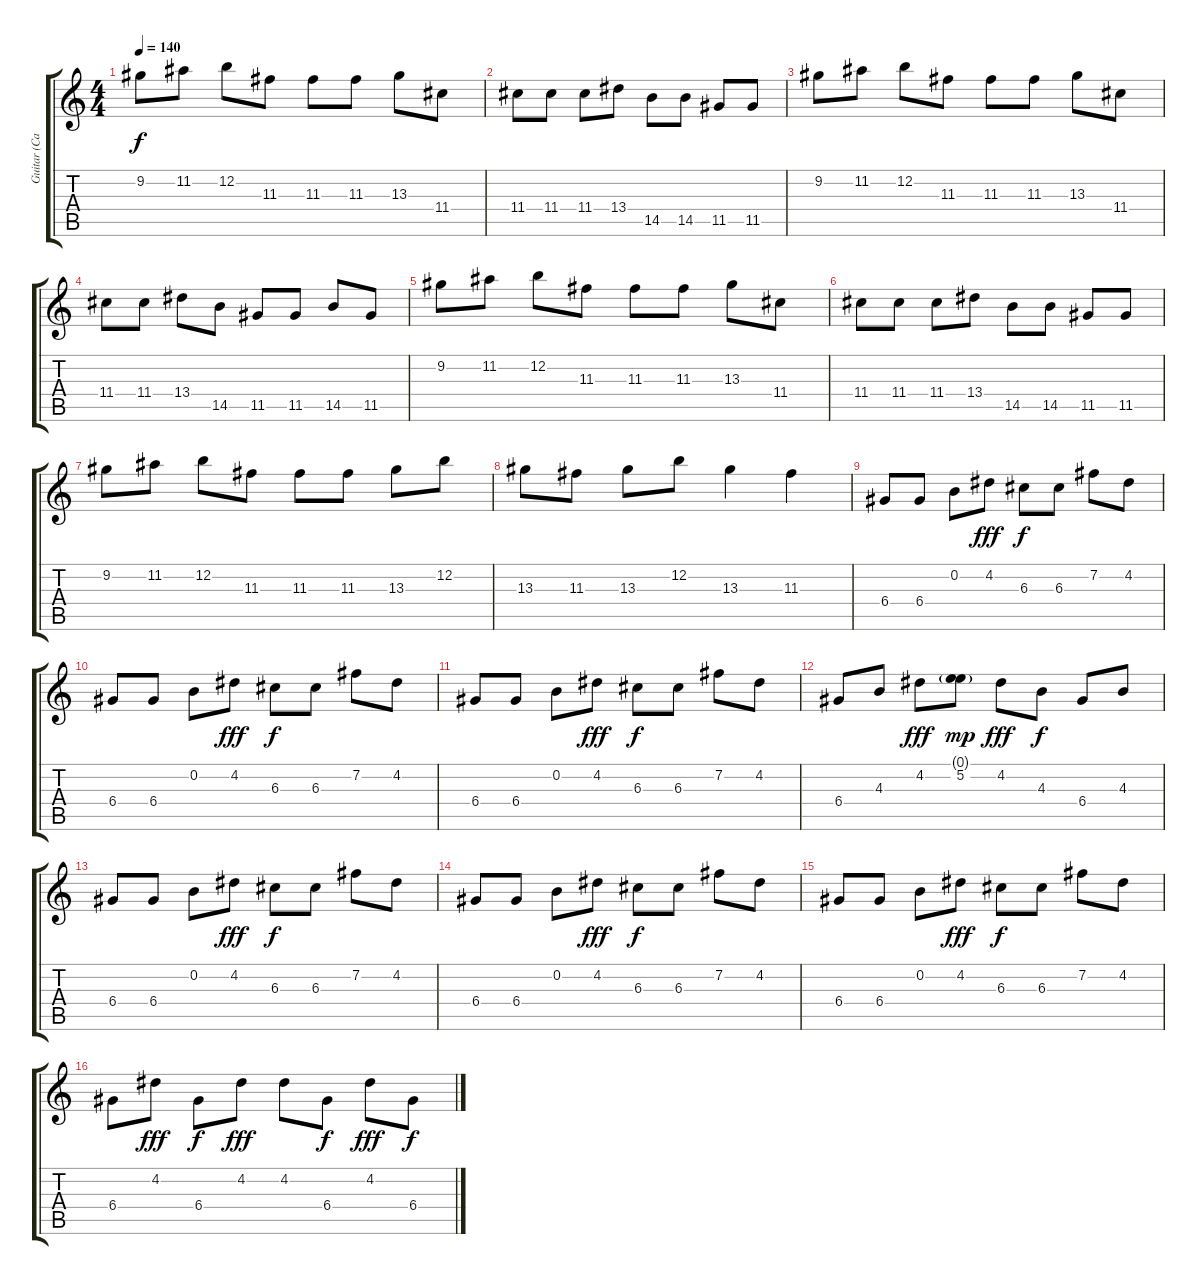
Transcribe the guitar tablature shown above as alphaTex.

\track ("Guitar (Carrie)" "Guitar (Ca") {instrument overdrivenguitar}
\staff {score tabs}
\tuning (E4 B3 G3 D3 A2 E2) {hide}
\ts (4 4)
\tempo 140
\clef g2
\ks c
9.2.8{dy f} 11.2.8 12.2.8 11.3.8 11.3.8 11.3.8 13.3.8 11.4.8 |
11.4.8 11.4.8 11.4.8 13.4.8 14.5.8 14.5.8 11.5.8 11.5.8 |
9.2.8 11.2.8 12.2.8 11.3.8 11.3.8 11.3.8 13.3.8 11.4.8 |
11.4.8 11.4.8 13.4.8 14.5.8 11.5.8 11.5.8 14.5.8 11.5.8 |
9.2.8 11.2.8 12.2.8 11.3.8 11.3.8 11.3.8 13.3.8 11.4.8 |
11.4.8 11.4.8 11.4.8 13.4.8 14.5.8 14.5.8 11.5.8 11.5.8 |
9.2.8 11.2.8 12.2.8 11.3.8 11.3.8 11.3.8 13.3.8 12.2.8 |
13.3.8 11.3.8 13.3.8 12.2.8 13.3.4 11.3.4 |
6.4.8 6.4.8 0.2.8 4.2.8{dy fff} 6.3.8{dy f} 6.3.8 7.2.8 4.2.8 |
6.4.8 6.4.8 0.2.8 4.2.8{dy fff} 6.3.8{dy f} 6.3.8 7.2.8 4.2.8 |
6.4.8 6.4.8 0.2.8 4.2.8{dy fff} 6.3.8{dy f} 6.3.8 7.2.8 4.2.8 |
6.4.8 4.3.8 4.2.8{dy fff} (0.1{g} 5.2).8{dy mp} 4.2.8{dy fff} 4.3.8{dy f} 6.4.8 4.3.8 |
6.4.8 6.4.8 0.2.8 4.2.8{dy fff} 6.3.8{dy f} 6.3.8 7.2.8 4.2.8 |
6.4.8 6.4.8 0.2.8 4.2.8{dy fff} 6.3.8{dy f} 6.3.8 7.2.8 4.2.8 |
6.4.8 6.4.8 0.2.8 4.2.8{dy fff} 6.3.8{dy f} 6.3.8 7.2.8 4.2.8 |
6.4.8 4.2.8{dy fff} 6.4.8{dy f} 4.2.8{dy fff} 4.2.8 6.4.8{dy f} 4.2.8{dy fff} 6.4.8{dy f}
